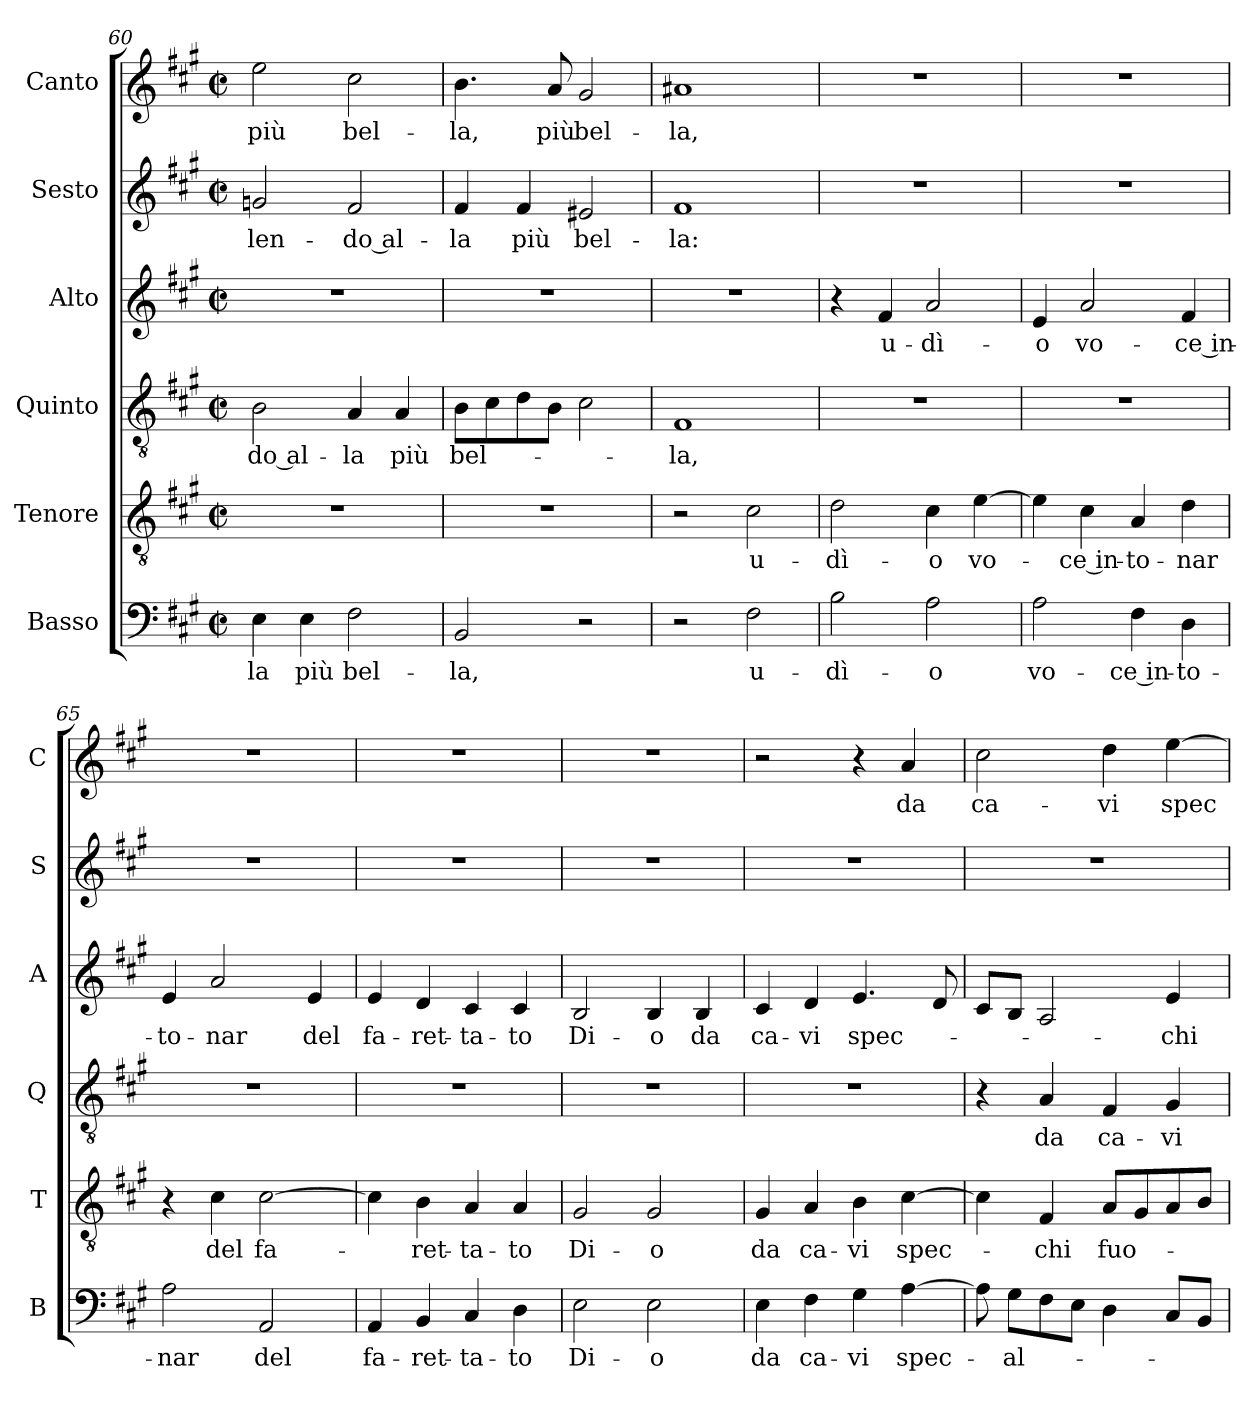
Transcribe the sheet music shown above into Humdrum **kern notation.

**kern	**text	**kern	**text	**kern	**text	**kern	**text	**kern	**text	**kern	**text
*part6	*part6	*part5	*part5	*part4	*part4	*part3	*part3	*part2	*part2	*part1	*part1
*staff6	*staff6	*staff5	*staff5	*staff4	*staff4	*staff3	*staff3	*staff2	*staff2	*staff1	*staff1
*I"Basso	*	*I"Tenore	*	*I"Quinto	*	*I"Alto	*	*I"Sesto	*	*I"Canto	*
*I'B	*	*I'T	*	*I'Q	*	*I'A	*	*I'S	*	*I'C	*
*clefF4	*	*clefGv2	*	*clefGv2	*	*clefG2	*	*clefG2	*	*clefG2	*
*k[f#c#g#]	*	*k[f#c#g#]	*	*k[f#c#g#]	*	*k[f#c#g#]	*	*k[f#c#g#]	*	*k[f#c#g#]	*
*A:	*	*A:	*	*A:	*	*A:	*	*A:	*	*A:	*
*M2/2	*	*M2/2	*	*M2/2	*	*M2/2	*	*M2/2	*	*M2/2	*
*met(c|)	*	*met(c|)	*	*met(c|)	*	*met(c|)	*	*met(c|)	*	*met(c|)	*
=60	=60	=60	=60	=60	=60	=60	=60	=60	=60	=60	=60
!	!LO:LY:b	!	!	!	!LO:LY:b	!	!	!	!LO:LY:b	!	!LO:LY:b
4E\	-la	1r	.	2B\	-do al-	1r	.	2gn/	-len-	2ee\	più
!	!LO:LY:b	!	!	!	!	!	!	!	!	!	!
4E\	più	.	.	.	.	.	.	.	.	.	.
!	!LO:LY:b	!	!	!	!LO:LY:b	!	!	!	!LO:LY:b	!	!LO:LY:b
2F#\	bel-	.	.	4A/	-la	.	.	2f#/	-do al-	2cc#\	bel-
!	!	!	!	!	!LO:LY:b	!	!	!	!	!	!
.	.	.	.	4A/	più	.	.	.	.	.	.
!!LO:PB:g=z
=61	=61	=61	=61	=61	=61	=61	=61	=61	=61	=61	=61
!	!LO:LY:b	!	!	!	!LO:LY:b	!	!	!	!LO:LY:b	!	!LO:LY:b
2BB/	-la,	1r	.	8B\L	bel-	1r	.	4f#/	-la	4.b\	-la,
.	.	.	.	8c#\	.	.	.	.	.	.	.
!	!	!	!	!	!	!	!	!	!LO:LY:b	!	!
.	.	.	.	8d\	.	.	.	4f#/	più	.	.
!	!	!	!	!	!	!	!	!	!	!	!LO:LY:b
.	.	.	.	8B\J	.	.	.	.	.	8a/	più
!	!	!	!	!	!	!	!	!	!LO:LY:b	!	!LO:LY:b
2r	.	.	.	2c#\	.	.	.	2e#X/	bel-	2g#/	bel-
=62	=62	=62	=62	=62	=62	=62	=62	=62	=62	=62	=62
!	!	!	!	!	!LO:LY:b	!	!	!	!LO:LY:b	!	!LO:LY:b
2r	.	2r	.	1F#	-la,	1r	.	1f#	-la:	1a#X	-la,
!	!LO:LY:b	!	!LO:LY:b	!	!	!	!	!	!	!	!
2F#\	u-	2c#\	u-	.	.	.	.	.	.	.	.
=63	=63	=63	=63	=63	=63	=63	=63	=63	=63	=63	=63
!	!LO:LY:b	!	!LO:LY:b	!	!	!	!	!	!	!	!
2B\	-dì-	2d\	-dì-	1r	.	4r	.	1r	.	1r	.
!	!	!	!	!	!	!	!LO:LY:b	!	!	!	!
.	.	.	.	.	.	4f#/	u-	.	.	.	.
!	!LO:LY:b	!	!LO:LY:b	!	!	!	!LO:LY:b	!	!	!	!
2A\	-o	4c#\	-o	.	.	2a/	-dì-	.	.	.	.
!	!	!	!LO:LY:b	!	!	!	!	!	!	!	!
.	.	[4e\	vo-	.	.	.	.	.	.	.	.
=64	=64	=64	=64	=64	=64	=64	=64	=64	=64	=64	=64
!	!LO:LY:b	!	!	!	!	!	!LO:LY:b	!	!	!	!
2A\	vo-	4e\]	.	1r	.	4e/	-o	1r	.	1r	.
!	!	!	!LO:LY:b	!	!	!	!LO:LY:b	!	!	!	!
.	.	4c#\	-ce in-	.	.	2a/	vo-	.	.	.	.
!	!LO:LY:b	!	!LO:LY:b	!	!	!	!	!	!	!	!
4F#\	-ce in-	4A/	-to-	.	.	.	.	.	.	.	.
!	!LO:LY:b	!	!LO:LY:b	!	!	!	!LO:LY:b	!	!	!	!
4D\	-to-	4d\	-nar	.	.	4f#/	-ce in-	.	.	.	.
=65	=65	=65	=65	=65	=65	=65	=65	=65	=65	=65	=65
!	!LO:LY:b	!	!	!	!	!	!LO:LY:b	!	!	!	!
2A\	-nar	4r	.	1r	.	4e/	-to-	1r	.	1r	.
!	!	!	!LO:LY:b	!	!	!	!LO:LY:b	!	!	!	!
.	.	4c#\	del	.	.	2a/	-nar	.	.	.	.
!	!LO:LY:b	!	!LO:LY:b	!	!	!	!	!	!	!	!
2AA/	del	[2c#\	fa-	.	.	.	.	.	.	.	.
!	!	!	!	!	!	!	!LO:LY:b	!	!	!	!
.	.	.	.	.	.	4e/	del	.	.	.	.
=66	=66	=66	=66	=66	=66	=66	=66	=66	=66	=66	=66
!	!LO:LY:b	!	!	!	!	!	!LO:LY:b	!	!	!	!
4AA/	fa-	4c#\]	.	1r	.	4e/	fa-	1r	.	1r	.
!	!LO:LY:b	!	!LO:LY:b	!	!	!	!LO:LY:b	!	!	!	!
4BB/	-ret-	4B\	-ret-	.	.	4d/	-ret-	.	.	.	.
!	!LO:LY:b	!	!LO:LY:b	!	!	!	!LO:LY:b	!	!	!	!
4C#/	-ta-	4A/	-ta-	.	.	4c#/	-ta-	.	.	.	.
!	!LO:LY:b	!	!LO:LY:b	!	!	!	!LO:LY:b	!	!	!	!
4D\	-to	4A/	-to	.	.	4c#/	-to	.	.	.	.
=67	=67	=67	=67	=67	=67	=67	=67	=67	=67	=67	=67
!	!LO:LY:b	!	!LO:LY:b	!	!	!	!LO:LY:b	!	!	!	!
2E\	Di-	2G#/	Di-	1r	.	2B/	Di-	1r	.	1r	.
!	!LO:LY:b	!	!LO:LY:b	!	!	!	!LO:LY:b	!	!	!	!
2E\	-o	2G#/	-o	.	.	4B/	-o	.	.	.	.
!	!	!	!	!	!	!	!LO:LY:b	!	!	!	!
.	.	.	.	.	.	4B/	da	.	.	.	.
!!LO:LB:g=z
=68	=68	=68	=68	=68	=68	=68	=68	=68	=68	=68	=68
!	!LO:LY:b	!	!LO:LY:b	!	!	!	!LO:LY:b	!	!	!	!
4E\	da	4G#/	da	1r	.	4c#/	ca-	1r	.	2r	.
!	!LO:LY:b	!	!LO:LY:b	!	!	!	!LO:LY:b	!	!	!	!
4F#\	ca-	4A/	ca-	.	.	4d/	-vi	.	.	.	.
!	!LO:LY:b	!	!LO:LY:b	!	!	!	!LO:LY:b	!	!	!	!
4G#\	-vi	4B\	-vi	.	.	4.e/	spec-	.	.	4r	.
!	!LO:LY:b	!	!LO:LY:b	!	!	!	!	!	!	!	!LO:LY:b
[4A\	spec-	[4c#\	spec-	.	.	.	.	.	.	4a/	da
.	.	.	.	.	.	8d/	.	.	.	.	.
=69	=69	=69	=69	=69	=69	=69	=69	=69	=69	=69	=69
!	!	!	!	!	!	!	!	!	!	!	!LO:LY:b
8A\]	.	4c#\]	.	4r	.	8c#/L	.	1r	.	2cc#\	ca-
!	!LO:LY:b	!	!	!	!	!	!	!	!	!	!
8G#\L	-al-	.	.	.	.	8B/J	.	.	.	.	.
!	!	!	!LO:LY:b	!	!LO:LY:b	!	!	!	!	!	!
8F#\	.	4F#/	-chi	4A/	da	2A/	.	.	.	.	.
8E\J	.	.	.	.	.	.	.	.	.	.	.
!	!	!	!LO:LY:b	!	!LO:LY:b	!	!	!	!	!	!LO:LY:b
4D\	.	8A/L	fuo-	4F#/	ca-	.	.	.	.	4dd\	-vi
.	.	8G#/	.	.	.	.	.	.	.	.	.
!	!	!	!	!	!LO:LY:b	!	!LO:LY:b	!	!	!	!LO:LY:b
8C#/L	.	8A/	.	4G#/	-vi	4e/	-chi	.	.	[4ee\	spec-
8BB/J	.	8B/J	.	.	.	.	.	.	.	.	.
=	=	=	=	=	=	=	=	=	=	=	=
*-	*-	*-	*-	*-	*-	*-	*-	*-	*-	*-	*-
